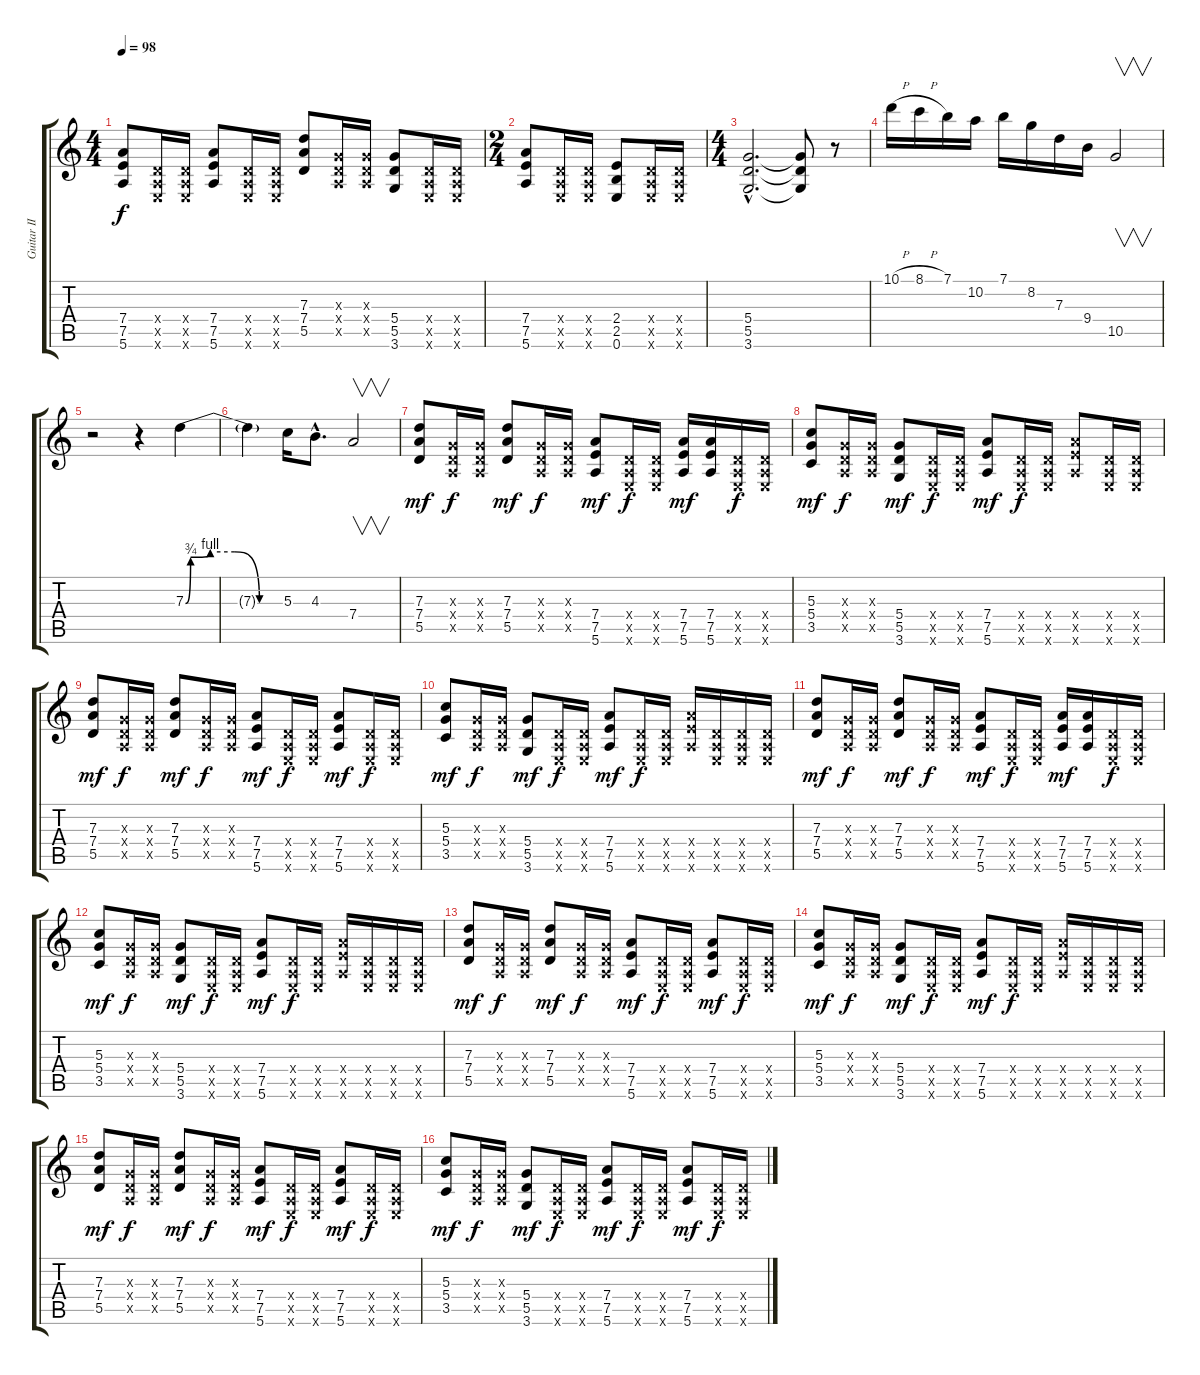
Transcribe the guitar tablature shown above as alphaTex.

\track ("Guitar II" "Guitar II") {instrument overdrivenguitar}
\staff {score tabs}
\tuning (E4 B3 G3 D3 A2 E2) {hide}
\ts (4 4)
\tempo 98
\clef g2
\ks c
(7.4 7.5 5.6).8{dy f} (0.4{x} 0.5{x} 0.6{x}).16 (0.4{x} 0.5{x} 0.6{x}).16 (7.4 7.5 5.6).8 (0.4{x} 0.5{x} 0.6{x}).16 (0.4{x} 0.5{x} 0.6{x}).16 (7.3 7.4 5.5).8 (0.3{x} 0.4{x} 0.5{x}).16 (0.3{x} 0.4{x} 0.5{x}).16 (5.4 5.5 3.6).8 (0.4{x} 0.5{x} 0.6{x}).16 (0.4{x} 0.5{x} 0.6{x}).16 |
\ts (2 4)
(7.4 7.5 5.6).8 (0.4{x} 0.5{x} 0.6{x}).16 (0.4{x} 0.5{x} 0.6{x}).16 (2.4 2.5 0.6).8 (0.4{x} 0.5{x} 0.6{x}).16 (0.4{x} 0.5{x} 0.6{x}).16 |
\ts (4 4)
(5.4{hac} 5.5{hac} 3.6{hac}).2{d} (5.4{t} 5.5{t} 3.6{t}).8 r.8 |
10.1{h}.16 8.1{h}.16 7.1.16 10.2.16 7.1.16 8.2.16 7.3.16 9.4.16 10.5.2{v} |
r.2 r.4 7.3{be (custom 0 0 3 3 15 4 30 4 45 0 60 0)}.4 |
7.3{t}.4 5.3.16 4.3{hac}.8{d} 7.4.2{v} |
(7.3 7.4 5.5).8{dy mf} (0.3{x} 0.4{x} 0.5{x}).16{dy f} (0.3{x} 0.4{x} 0.5{x}).16 (7.3 7.4 5.5).8{dy mf} (0.3{x} 0.4{x} 0.5{x}).16{dy f} (0.3{x} 0.4{x} 0.5{x}).16 (7.4 7.5 5.6).8{dy mf} (0.4{x} 0.5{x} 0.6{x}).16{dy f} (0.4{x} 0.5{x} 0.6{x}).16 (7.4 7.5 5.6).16{dy mf} (7.4 7.5 5.6).16 (0.4{x} 0.5{x} 0.6{x}).16{dy f} (0.4{x} 0.5{x} 0.6{x}).16 |
(5.3 5.4 3.5).8{dy mf} (0.3{x} 0.4{x} 0.5{x}).16{dy f} (0.3{x} 0.4{x} 0.5{x}).16 (5.4 5.5 3.6).8{dy mf} (0.4{x} 0.5{x} 0.6{x}).16{dy f} (0.4{x} 0.5{x} 0.6{x}).16 (7.4 7.5 5.6).8{dy mf} (0.4{x} 0.5{x} 0.6{x}).16{dy f} (0.4{x} 0.5{x} 0.6{x}).16 (7.4{x} 7.5{x} 5.6{x}).8 (0.4{x} 0.5{x} 0.6{x}).16 (0.4{x} 0.5{x} 0.6{x}).16 |
(7.3 7.4 5.5).8{dy mf} (0.3{x} 0.4{x} 0.5{x}).16{dy f} (0.3{x} 0.4{x} 0.5{x}).16 (7.3 7.4 5.5).8{dy mf} (0.3{x} 0.4{x} 0.5{x}).16{dy f} (0.3{x} 0.4{x} 0.5{x}).16 (7.4 7.5 5.6).8{dy mf} (0.4{x} 0.5{x} 0.6{x}).16{dy f} (0.4{x} 0.5{x} 0.6{x}).16 (7.4 7.5 5.6).8{dy mf} (0.4{x} 0.5{x} 0.6{x}).16{dy f} (0.4{x} 0.5{x} 0.6{x}).16 |
(5.3 5.4 3.5).8{dy mf} (0.3{x} 0.4{x} 0.5{x}).16{dy f} (0.3{x} 0.4{x} 0.5{x}).16 (5.4 5.5 3.6).8{dy mf} (0.4{x} 0.5{x} 0.6{x}).16{dy f} (0.4{x} 0.5{x} 0.6{x}).16 (7.4 7.5 5.6).8{dy mf} (0.4{x} 0.5{x} 0.6{x}).16{dy f} (0.4{x} 0.5{x} 0.6{x}).16 (7.4{x} 7.5{x} 5.6{x}).16 (0.4{x} 0.5{x} 0.6{x}).16 (0.4{x} 0.5{x} 0.6{x}).16 (0.4{x} 0.5{x} 0.6{x}).16 |
(7.3 7.4 5.5).8{dy mf} (0.3{x} 0.4{x} 0.5{x}).16{dy f} (0.3{x} 0.4{x} 0.5{x}).16 (7.3 7.4 5.5).8{dy mf} (0.3{x} 0.4{x} 0.5{x}).16{dy f} (0.3{x} 0.4{x} 0.5{x}).16 (7.4 7.5 5.6).8{dy mf} (0.4{x} 0.5{x} 0.6{x}).16{dy f} (0.4{x} 0.5{x} 0.6{x}).16 (7.4 7.5 5.6).16{dy mf} (7.4 7.5 5.6).16 (0.4{x} 0.5{x} 0.6{x}).16{dy f} (0.4{x} 0.5{x} 0.6{x}).16 |
(5.3 5.4 3.5).8{dy mf} (0.3{x} 0.4{x} 0.5{x}).16{dy f} (0.3{x} 0.4{x} 0.5{x}).16 (5.4 5.5 3.6).8{dy mf} (0.4{x} 0.5{x} 0.6{x}).16{dy f} (0.4{x} 0.5{x} 0.6{x}).16 (7.4 7.5 5.6).8{dy mf} (0.4{x} 0.5{x} 0.6{x}).16{dy f} (0.4{x} 0.5{x} 0.6{x}).16 (7.4{x} 7.5{x} 5.6{x}).16 (0.4{x} 0.5{x} 0.6{x}).16 (0.4{x} 0.5{x} 0.6{x}).16 (0.4{x} 0.5{x} 0.6{x}).16 |
(7.3 7.4 5.5).8{dy mf} (0.3{x} 0.4{x} 0.5{x}).16{dy f} (0.3{x} 0.4{x} 0.5{x}).16 (7.3 7.4 5.5).8{dy mf} (0.3{x} 0.4{x} 0.5{x}).16{dy f} (0.3{x} 0.4{x} 0.5{x}).16 (7.4 7.5 5.6).8{dy mf} (0.4{x} 0.5{x} 0.6{x}).16{dy f} (0.4{x} 0.5{x} 0.6{x}).16 (7.4 7.5 5.6).8{dy mf} (0.4{x} 0.5{x} 0.6{x}).16{dy f} (0.4{x} 0.5{x} 0.6{x}).16 |
(5.3 5.4 3.5).8{dy mf} (0.3{x} 0.4{x} 0.5{x}).16{dy f} (0.3{x} 0.4{x} 0.5{x}).16 (5.4 5.5 3.6).8{dy mf} (0.4{x} 0.5{x} 0.6{x}).16{dy f} (0.4{x} 0.5{x} 0.6{x}).16 (7.4 7.5 5.6).8{dy mf} (0.4{x} 0.5{x} 0.6{x}).16{dy f} (0.4{x} 0.5{x} 0.6{x}).16 (7.4{x} 7.5{x} 5.6{x}).16 (0.4{x} 0.5{x} 0.6{x}).16 (0.4{x} 0.5{x} 0.6{x}).16 (0.4{x} 0.5{x} 0.6{x}).16 |
(7.3 7.4 5.5).8{dy mf} (0.3{x} 0.4{x} 0.5{x}).16{dy f} (0.3{x} 0.4{x} 0.5{x}).16 (7.3 7.4 5.5).8{dy mf} (0.3{x} 0.4{x} 0.5{x}).16{dy f} (0.3{x} 0.4{x} 0.5{x}).16 (7.4 7.5 5.6).8{dy mf} (0.4{x} 0.5{x} 0.6{x}).16{dy f} (0.4{x} 0.5{x} 0.6{x}).16 (7.4 7.5 5.6).8{dy mf} (0.4{x} 0.5{x} 0.6{x}).16{dy f} (0.4{x} 0.5{x} 0.6{x}).16 |
(5.3 5.4 3.5).8{dy mf} (0.3{x} 0.4{x} 0.5{x}).16{dy f} (0.3{x} 0.4{x} 0.5{x}).16 (5.4 5.5 3.6).8{dy mf} (0.4{x} 0.5{x} 0.6{x}).16{dy f} (0.4{x} 0.5{x} 0.6{x}).16 (7.4 7.5 5.6).8{dy mf} (0.4{x} 0.5{x} 0.6{x}).16{dy f} (0.4{x} 0.5{x} 0.6{x}).16 (7.4 7.5 5.6).8{dy mf} (0.4{x} 0.5{x} 0.6{x}).16{dy f} (0.4{x} 0.5{x} 0.6{x}).16
